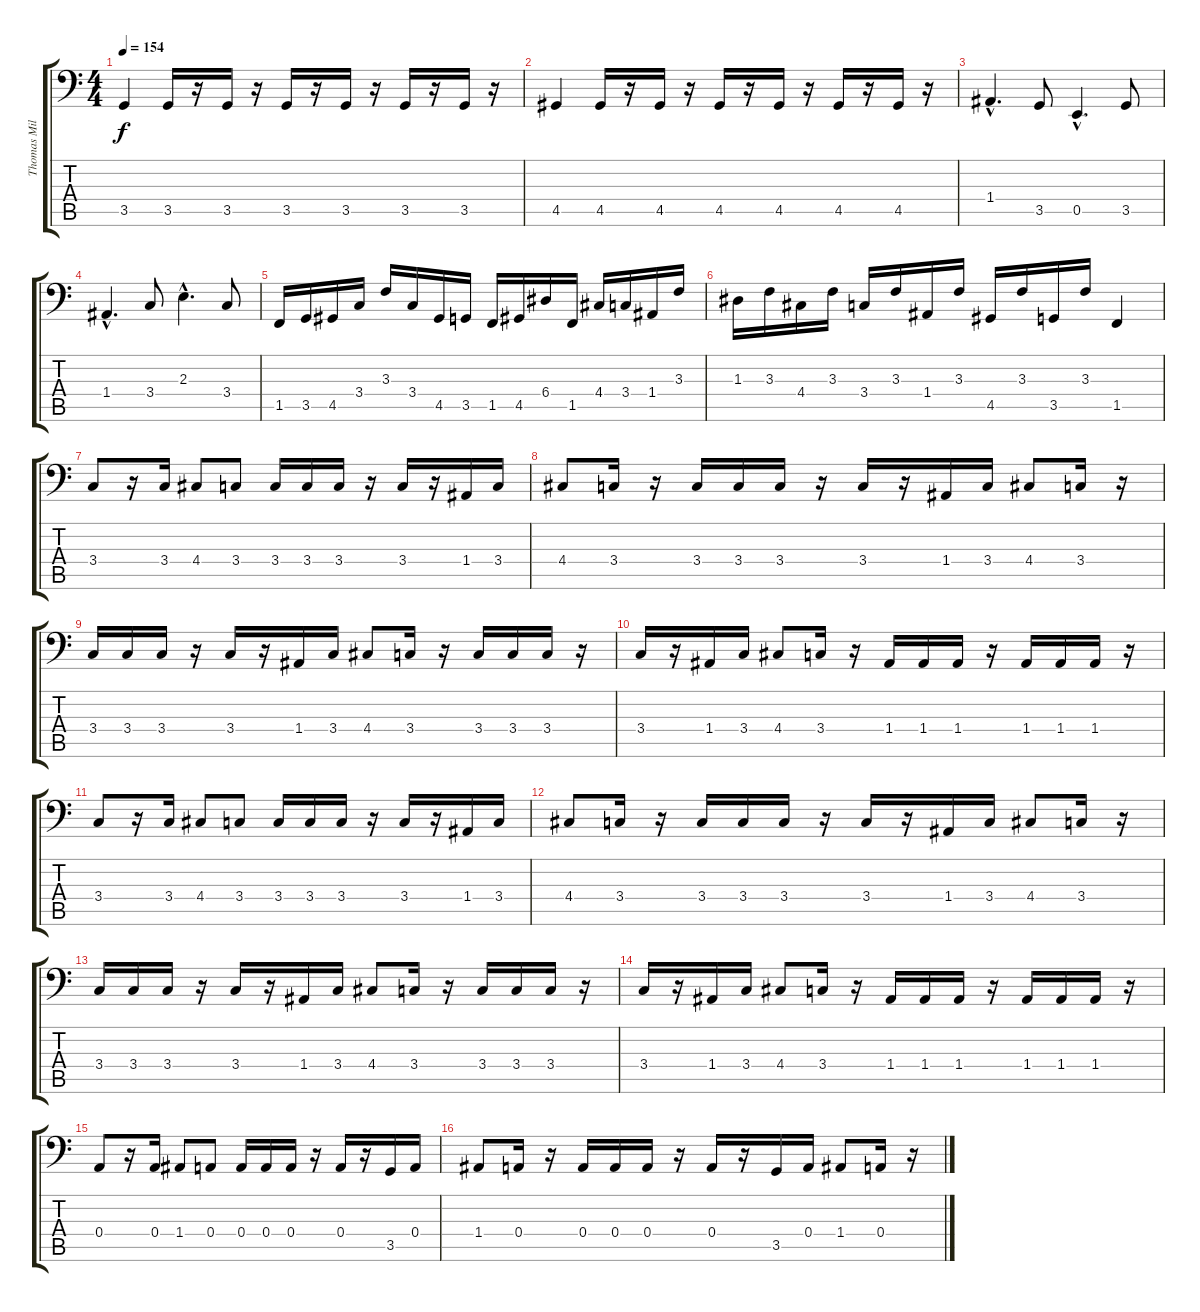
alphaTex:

\track ("Thomas Miller" "Thomas Mil") {instrument electricbassfinger}
\staff {score tabs}
\tuning (C3 G2 D2 A1 E1 B0) {hide}
\ts (4 4)
\tempo 154
\clef f4
\ks c
3.5.4{dy f} 3.5.16 r.16 3.5.16 r.16 3.5.16 r.16 3.5.16 r.16 3.5.16 r.16 3.5.16 r.16 |
4.5.4 4.5.16 r.16 4.5.16 r.16 4.5.16 r.16 4.5.16 r.16 4.5.16 r.16 4.5.16 r.16 |
1.4{hac}.4{d} 3.5.8 0.5{hac}.4{d} 3.5.8 |
1.4{hac}.4{d} 3.4.8 2.3{hac}.4{d} 3.4.8 |
1.5.16{volume 16 balance 8} 3.5.16 4.5.16 3.4.16 3.3.16 3.4.16 4.5.16 3.5.16 1.5.16 4.5.16 6.4.16 1.5.16 4.4.16 3.4.16 1.4.16 3.3.16 |
1.3.16{volume 16 balance 8} 3.3.16 4.4.16 3.3.16 3.4.16 3.3.16 1.4.16 3.3.16 4.5.16 3.3.16 3.5.16 3.3.16 1.5.4 |
3.4.8 r.16 3.4.16 4.4.8 3.4.8 3.4.16 3.4.16 3.4.16 r.16 3.4.16 r.16 1.4.16 3.4.16 |
4.4.8 3.4.16 r.16 3.4.16 3.4.16 3.4.16 r.16 3.4.16 r.16 1.4.16 3.4.16 4.4.8 3.4.16 r.16 |
3.4.16 3.4.16 3.4.16 r.16 3.4.16 r.16 1.4.16 3.4.16 4.4.8 3.4.16 r.16 3.4.16 3.4.16 3.4.16 r.16 |
3.4.16 r.16 1.4.16 3.4.16 4.4.8 3.4.16 r.16 1.4.16 1.4.16 1.4.16 r.16 1.4.16 1.4.16 1.4.16 r.16 |
3.4.8 r.16 3.4.16 4.4.8 3.4.8 3.4.16 3.4.16 3.4.16 r.16 3.4.16 r.16 1.4.16 3.4.16 |
4.4.8 3.4.16 r.16 3.4.16 3.4.16 3.4.16 r.16 3.4.16 r.16 1.4.16 3.4.16 4.4.8 3.4.16 r.16 |
3.4.16 3.4.16 3.4.16 r.16 3.4.16 r.16 1.4.16 3.4.16 4.4.8 3.4.16 r.16 3.4.16 3.4.16 3.4.16 r.16 |
3.4.16 r.16 1.4.16 3.4.16 4.4.8 3.4.16 r.16 1.4.16 1.4.16 1.4.16 r.16 1.4.16 1.4.16 1.4.16 r.16 |
0.4.8 r.16 0.4.16 1.4.8 0.4.8 0.4.16 0.4.16 0.4.16 r.16 0.4.16 r.16 3.5.16 0.4.16 |
1.4.8 0.4.16 r.16 0.4.16 0.4.16 0.4.16 r.16 0.4.16 r.16 3.5.16 0.4.16 1.4.8 0.4.16 r.16
